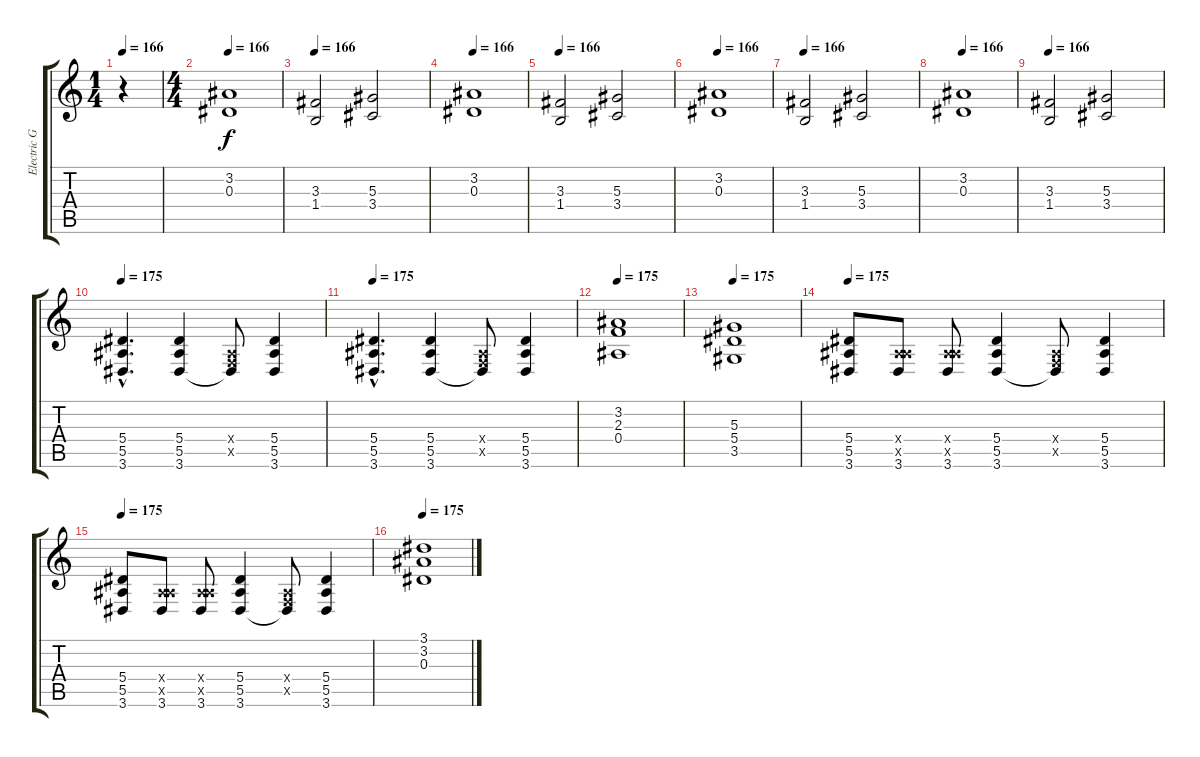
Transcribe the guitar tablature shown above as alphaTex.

\track ("Electric Guitar 4" "Electric G") {instrument distortionguitar}
\staff {score tabs}
\tuning (C4 G3 Eb3 Bb2 F2 C2) {hide}
\ts (1 4)
\tempo 166
\clef g2
\ks c
r.4{dy f instrument distortionguitar} |
\ts (4 4)
\tempo 166
(3.2 0.3).1 |
\tempo 166
(3.3 1.4).2 (5.3 3.4).2 |
\tempo 166
(3.2 0.3).1 |
\tempo 166
(3.3 1.4).2 (5.3 3.4).2 |
\tempo 166
(3.2 0.3).1 |
\tempo 166
(3.3 1.4).2 (5.3 3.4).2 |
\tempo 166
(3.2 0.3).1 |
\tempo 166
(3.3 1.4).2 (5.3 3.4).2 |
\tempo 175
(5.4{hac} 5.5{hac} 3.6{hac}).4{d} (5.4 5.5 3.6).4 (0.4{x} 0.5{x} 3.6{t}).8 (5.4 5.5 3.6).4 |
\tempo 175
(5.4{hac} 5.5{hac} 3.6{hac}).4{d} (5.4 5.5 3.6).4 (0.4{x} 0.5{x} 3.6{t}).8 (5.4 5.5 3.6).4 |
\tempo 175
(3.2 2.3 0.4).1 |
\tempo 175
(5.3 5.4 3.5).1 |
\tempo 175
(5.4 5.5 3.6).8 (0.4{x} 5.5{x} 3.6).8 (0.4{x} 5.5{x} 3.6).8 (5.4 5.5 3.6).4 (0.4{x} 0.5{x} 3.6{t}).8 (5.4 5.5 3.6).4 |
\tempo 175
(5.4 5.5 3.6).8 (0.4{x} 5.5{x} 3.6).8 (0.4{x} 5.5{x} 3.6).8 (5.4 5.5 3.6).4 (0.4{x} 0.5{x} 3.6{t}).8 (5.4 5.5 3.6).4 |
\tempo 175
(3.1 3.2 0.3).1
